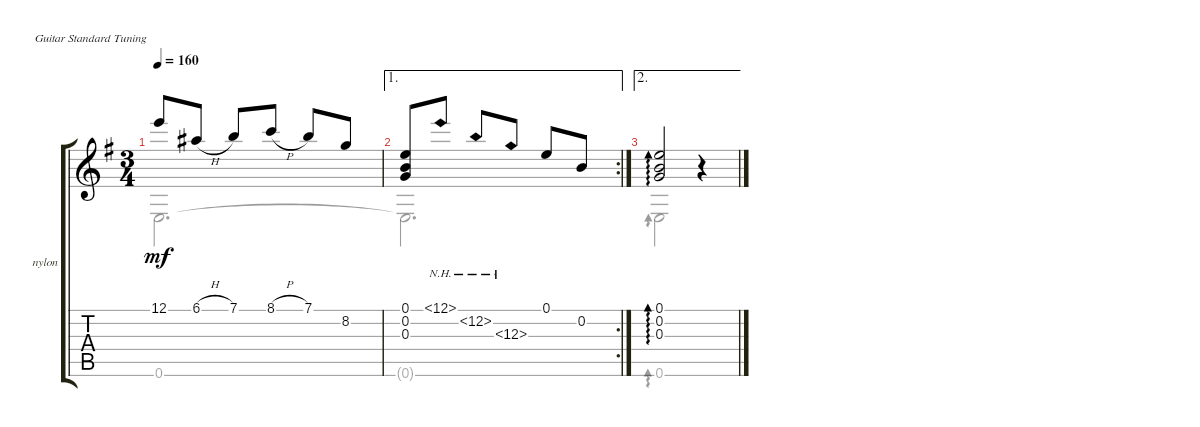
\bracketExtendMode groupsimilarinstruments
\firstSystemTrackNameOrientation horizontal
\otherSystemsTrackNameOrientation horizontal
\track ("nylon" "nylon") {instrument acousticguitarnylon}
\staff {score tabs}
\tuning (E4 B3 G3 D3 A2 E2)
\voice
\ts (3 4)
\tempo 160
\clef g2
\ks eminor
12.1.8{dy mf} 6.1{h}.8 7.1.8 8.1{h}.8 7.1.8 8.2.8 |
\ae 1
\rc 2
(0.1 0.2 0.3).8 12.1{nh}.8 12.2{nh}.8 12.3{nh}.8 0.1.8 0.2.8 |
\ae 2
(0.1 0.2 0.3).2{ad 0} r.4
\voice
\clef g2
\ottava regular
\simile none
\ks eminor
0.6.2{d dy mf} |
0.6{t}.2{d} |
0.6.2{ad 0} r.4
